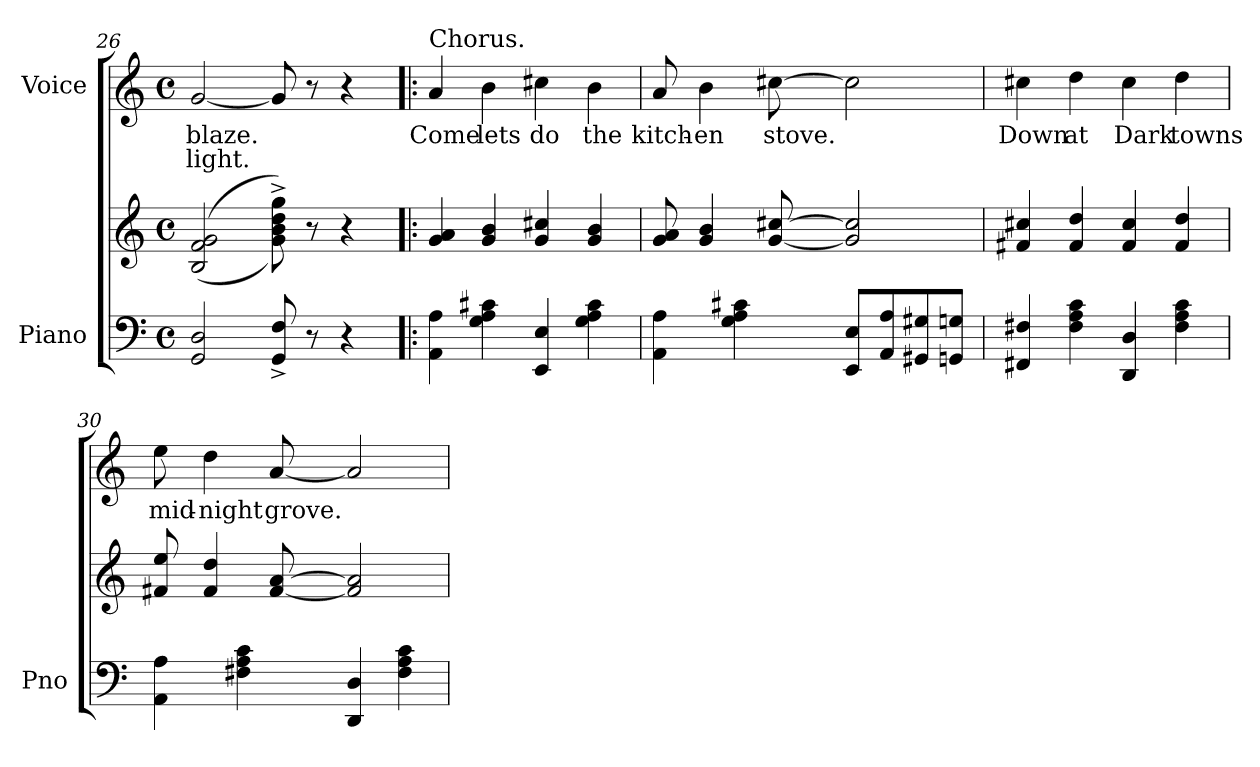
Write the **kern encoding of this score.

**kern	**kern	**kern	**text	**text
*part2	*part2	*part1	*part1	*part1
*staff3	*staff2	*staff1	*staff1	*staff1
*I"Piano	*	*I"Voice	*	*
*I'Pno	*	*	*	*
*clefF4	*clefG2	*clefG2	*	*
*k[]	*k[]	*k[]	*	*
*M4/4	*M4/4	*M4/4	*	*
*met(c)	*met(c)	*met(c)	*	*
=26	=26	=26	=26	=26
!	!	!	!LO:LY:b	!LO:LY:b
2GG/ 2D/	(<(>2B/ 2f/ 2g/	[2g/	-blaze.	-light.
8GG/^ 8F/^	8g\^ 8b\^ 8dd\^ 8gg\^))	8g/]	.	.
8r	8r	8r	.	.
4r	4r	4r	.	.
!!LO:PB:g=z
=27!|:	=27!|:	=27!|:	=27!|:	=27!|:
!	!	!LO:TX:a:t=Chorus.	!	!
!	!	!	!LO:LY:b	!
4AA\ 4A\	4g/ 4a/	4a/	Come	.
!	!	!	!LO:LY:b	!
4G\ 4A\ 4c#X\	4g/ 4b/	4b\	lets	.
!	!	!	!LO:LY:b	!
4EE/ 4E/	4g/ 4cc#X/	4cc#X\	do	.
!	!	!	!LO:LY:b	!
4G\ 4A\ 4c#\	4g/ 4b/	4b\	the	.
=28	=28	=28	=28	=28
!	!	!	!LO:LY:b	!
4AA\ 4A\	8g/ 8a/	8a/	kitch-	.
!	!	!	!LO:LY:b	!
.	4g/ 4b/	4b\	-en	.
4G\ 4A\ 4c#X\	.	.	.	.
!	!	!	!LO:LY:b	!
.	[8g/ [8cc#X/	[8cc#X\	stove.	.
8EE/ 8E/L	2g/] 2cc#/]	2cc#\]	.	.
8AA/ 8A/	.	.	.	.
8GG#X/ 8G#X/	.	.	.	.
8GGn/ 8Gn/J	.	.	.	.
=29	=29	=29	=29	=29
!	!	!	!LO:LY:b	!
4FF#X/ 4F#X/	4f#X/ 4cc#X/	4cc#X\	Down	.
!	!	!	!LO:LY:b	!
4F#\ 4A\ 4c\	4f#/ 4dd/	4dd\	at	.
!	!	!	!LO:LY:b	!
4DD/ 4D/	4f#/ 4cc#/	4cc#\	Dark	.
!	!	!	!LO:LY:b	!
4F#\ 4A\ 4c\	4f#/ 4dd/	4dd\	towns	.
=30	=30	=30	=30	=30
!	!	!	!LO:LY:b	!
4AA\ 4A\	8f#X/ 8ee/	8ee\	mid-	.
!	!	!	!LO:LY:b	!
.	4f#/ 4dd/	4dd\	-night	.
4F#X\ 4A\ 4c\	.	.	.	.
!	!	!	!LO:LY:b	!
.	[8f#/ [8a/	[8a/	grove.	.
4DD/ 4D/	2f#/] 2a/]	2a/]	.	.
4F#\ 4A\ 4c\	.	.	.	.
=	=	=	=	=
*-	*-	*-	*-	*-
